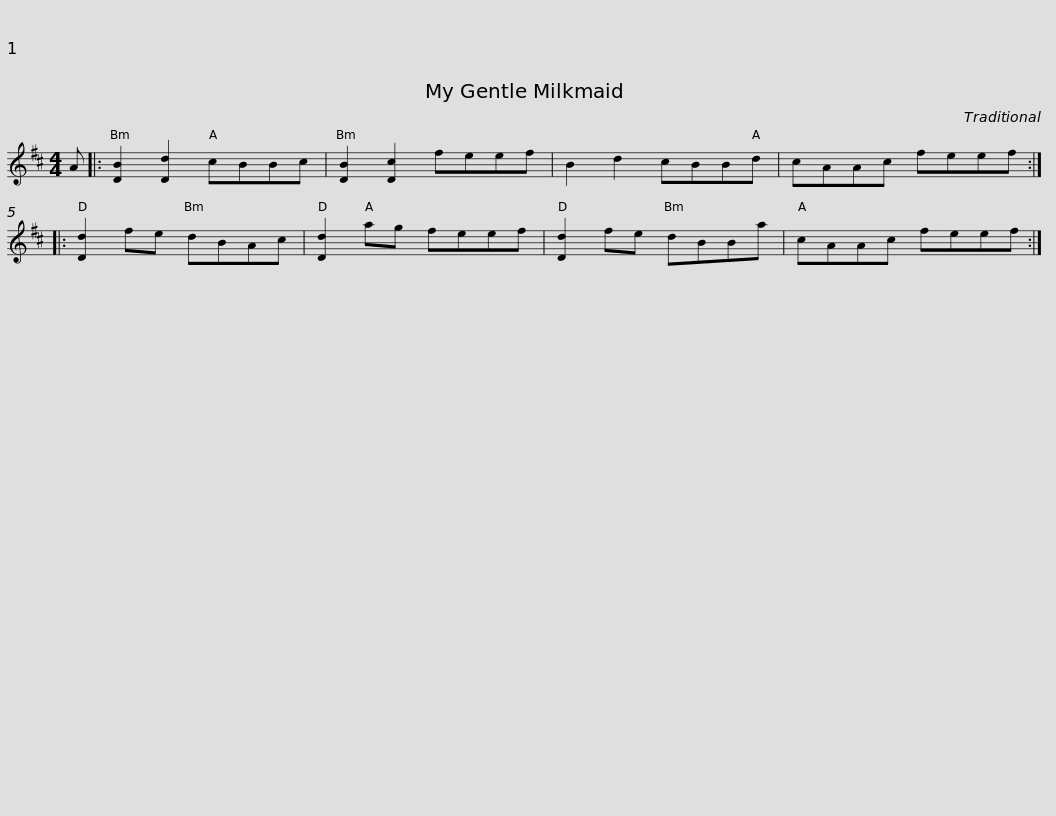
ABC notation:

X:1
L:1/8
M:4/4
I:linebreak $
K:Bmin
V:1 treble
V:1
 A |: [DB]2 [Dd]2 cBBc | [DB]2 [Dc]2 feef | B2 d2 cBBd | cAAc feef ::$ %5
 [Dd]2 fe dBAc | [Dd]2 ag feef | [Dd]2 fe dBBa | cAAc feef :| %9
